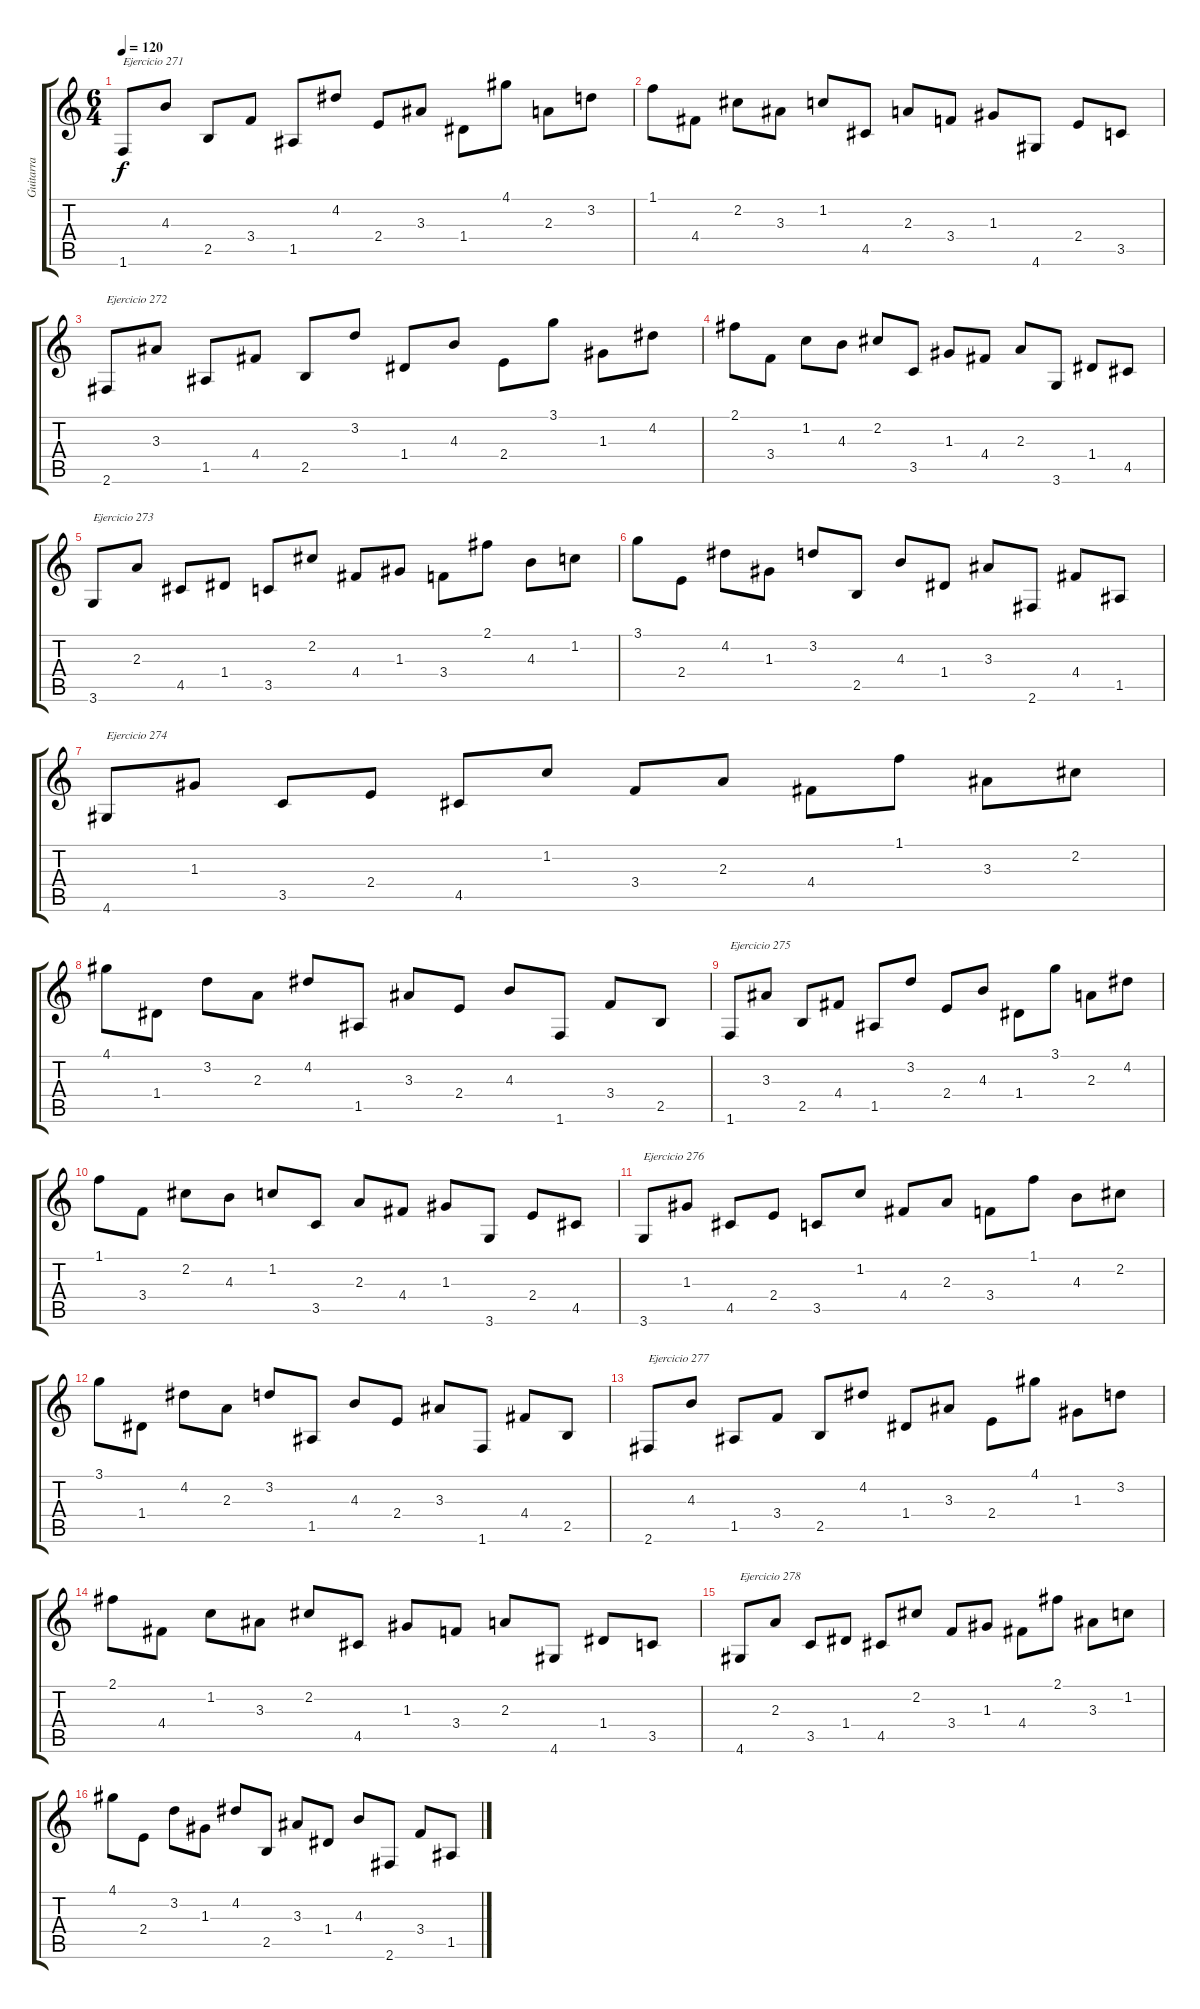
\track ("Guitarra " "Guitarra ") {instrument acousticguitarnylon}
\staff {score tabs}
\tuning (E4 B3 G3 D3 A2 E2) {hide}
\ts (6 4)
\tempo 120
\clef g2
\ks c
1.6.8{txt "Ejercicio 271" dy f} 4.3.8 2.5.8 3.4.8 1.5.8 4.2.8 2.4.8 3.3.8 1.4.8 4.1.8 2.3.8 3.2.8 |
1.1.8 4.4.8 2.2.8 3.3.8 1.2.8 4.5.8 2.3.8 3.4.8 1.3.8 4.6.8 2.4.8 3.5.8 |
2.6.8{txt "Ejercicio 272"} 3.3.8 1.5.8 4.4.8 2.5.8 3.2.8 1.4.8 4.3.8 2.4.8 3.1.8 1.3.8 4.2.8 |
2.1.8 3.4.8 1.2.8 4.3.8 2.2.8 3.5.8 1.3.8 4.4.8 2.3.8 3.6.8 1.4.8 4.5.8 |
3.6.8{txt "Ejercicio 273"} 2.3.8 4.5.8 1.4.8 3.5.8 2.2.8 4.4.8 1.3.8 3.4.8 2.1.8 4.3.8 1.2.8 |
3.1.8 2.4.8 4.2.8 1.3.8 3.2.8 2.5.8 4.3.8 1.4.8 3.3.8 2.6.8 4.4.8 1.5.8 |
4.6.8{txt "Ejercicio 274"} 1.3.8 3.5.8 2.4.8 4.5.8 1.2.8 3.4.8 2.3.8 4.4.8 1.1.8 3.3.8 2.2.8 |
4.1.8 1.4.8 3.2.8 2.3.8 4.2.8 1.5.8 3.3.8 2.4.8 4.3.8 1.6.8 3.4.8 2.5.8 |
1.6.8{txt "Ejercicio 275"} 3.3.8 2.5.8 4.4.8 1.5.8 3.2.8 2.4.8 4.3.8 1.4.8 3.1.8 2.3.8 4.2.8 |
1.1.8 3.4.8 2.2.8 4.3.8 1.2.8 3.5.8 2.3.8 4.4.8 1.3.8 3.6.8 2.4.8 4.5.8 |
3.6.8{txt "Ejercicio 276"} 1.3.8 4.5.8 2.4.8 3.5.8 1.2.8 4.4.8 2.3.8 3.4.8 1.1.8 4.3.8 2.2.8 |
3.1.8 1.4.8 4.2.8 2.3.8 3.2.8 1.5.8 4.3.8 2.4.8 3.3.8 1.6.8 4.4.8 2.5.8 |
2.6.8{txt "Ejercicio 277"} 4.3.8 1.5.8 3.4.8 2.5.8 4.2.8 1.4.8 3.3.8 2.4.8 4.1.8 1.3.8 3.2.8 |
2.1.8 4.4.8 1.2.8 3.3.8 2.2.8 4.5.8 1.3.8 3.4.8 2.3.8 4.6.8 1.4.8 3.5.8 |
4.6.8{txt "Ejercicio 278"} 2.3.8 3.5.8 1.4.8 4.5.8 2.2.8 3.4.8 1.3.8 4.4.8 2.1.8 3.3.8 1.2.8 |
4.1.8 2.4.8 3.2.8 1.3.8 4.2.8 2.5.8 3.3.8 1.4.8 4.3.8 2.6.8 3.4.8 1.5.8
